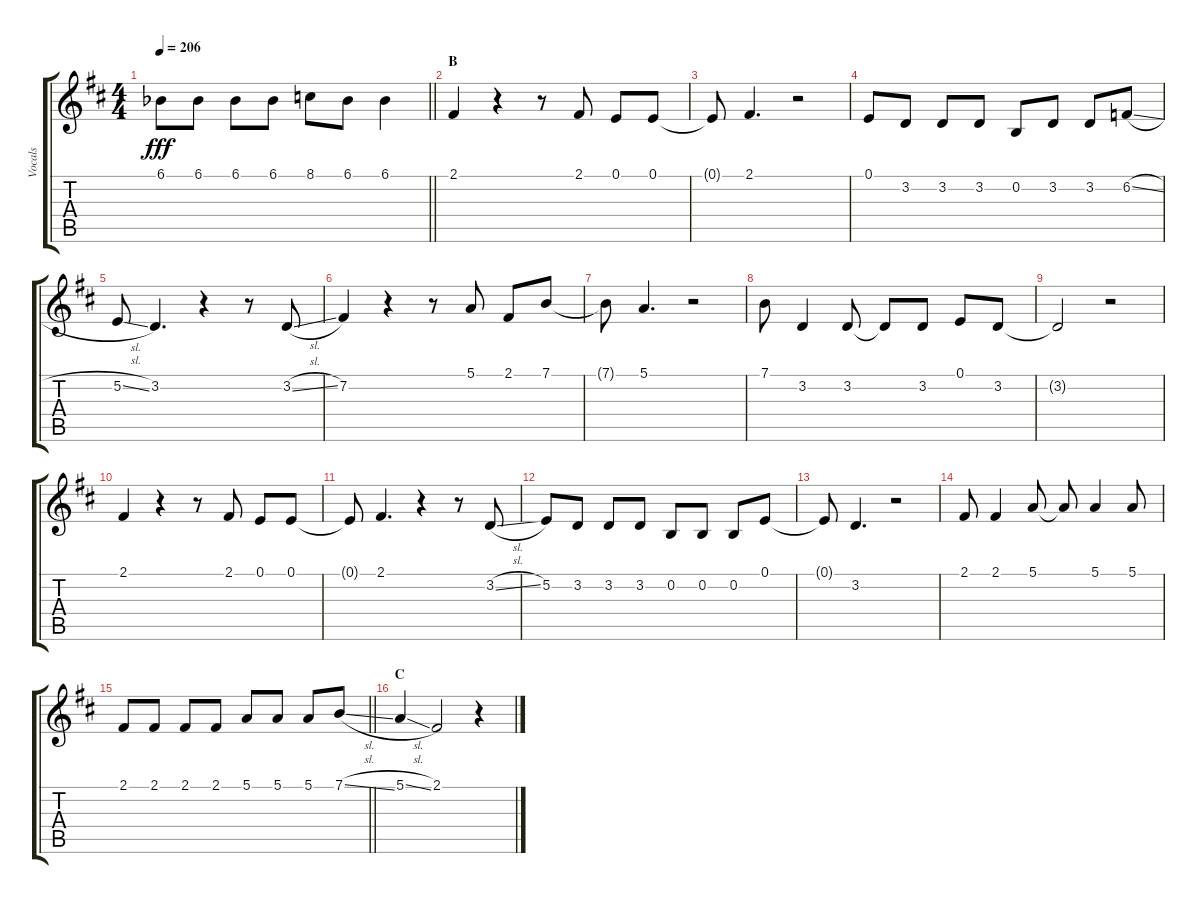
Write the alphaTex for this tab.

\track ("Vocals" "Vocals") {instrument voiceoohs}
\staff {score tabs}
\tuning (E4 B3 G3 D3 A2 E2) {hide}
\ts (4 4)
\tempo 206
\clef g2
\barLineRight lightlight
\ks d
6.1{acc b}.8{dy fff} 6.1{acc b}.8 6.1{acc b}.8 6.1{acc b}.8 8.1.8 6.1{acc b}.8 6.1{acc b}.4 |
\section ("" "B")
2.1.4 r.4 r.8 2.1.8 0.1.8 0.1.8 |
0.1{t}.8 2.1.4{d} r.2 |
0.1.8 3.2.8 3.2.8 3.2.8 0.2.8 3.2.8 3.2.8 6.2{sl}.8 |
5.2{sl}.8 3.2.4{d} r.4 r.8 3.2{sl}.8 |
7.2.4 r.4 r.8 5.1.8 2.1.8 7.1.8 |
7.1{t}.8 5.1.4{d} r.2 |
7.1.8 3.2.4 3.2.8 3.2{t}.8 3.2.8 0.1.8 3.2.8 |
3.2{t}.2 r.2 |
2.1.4 r.4 r.8 2.1.8 0.1.8 0.1.8 |
0.1{t}.8 2.1.4{d} r.4 r.8 3.2{sl}.8 |
5.2.8 3.2.8 3.2.8 3.2.8 0.2.8 0.2.8 0.2.8 0.1.8 |
0.1{t}.8 3.2.4{d} r.2 |
2.1.8 2.1.4 5.1.8 5.1{t}.8 5.1.4 5.1.8 |
\barLineRight lightlight
2.1.8 2.1.8 2.1.8 2.1.8 5.1.8 5.1.8 5.1.8 7.1{sl}.8 |
\section ("" "C")
5.1{sl}.4 2.1.2 r.4
